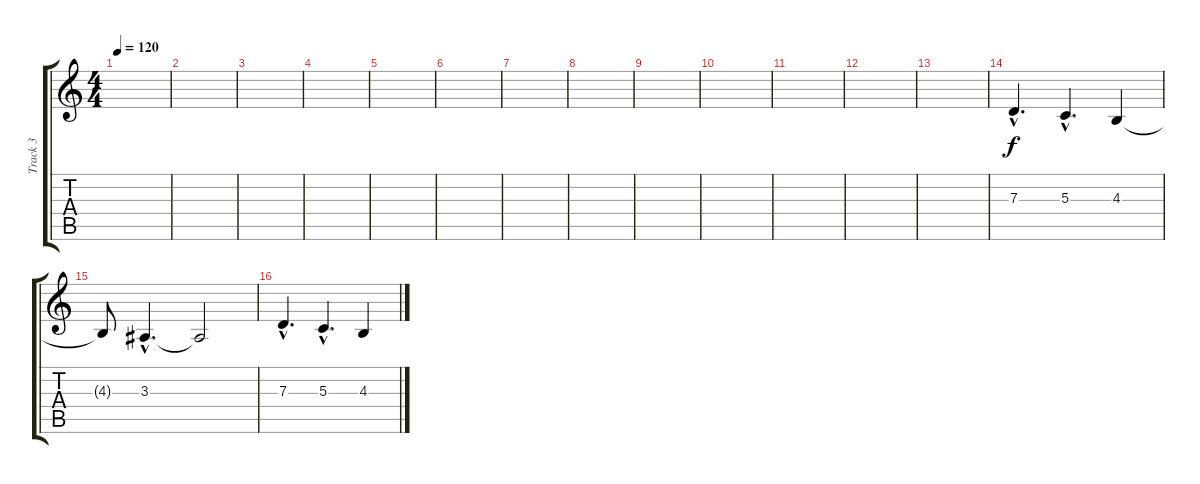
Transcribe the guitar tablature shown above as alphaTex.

\track ("Track 3" "Track 3") {instrument synthstrings1}
\staff {score tabs}
\tuning (E4 B3 G3 D3 A2 E2) {hide}
\ts (4 4)
\tempo 120
\clef g2
\ks c
|
|
|
|
|
|
|
|
|
|
|
|
|
7.3{hac}.4{d} 5.3{hac}.4{d} 4.3.4 |
4.3{t}.8 3.3{hac}.4{d} 3.3{t}.2 |
7.3{hac}.4{d} 5.3{hac}.4{d} 4.3.4
